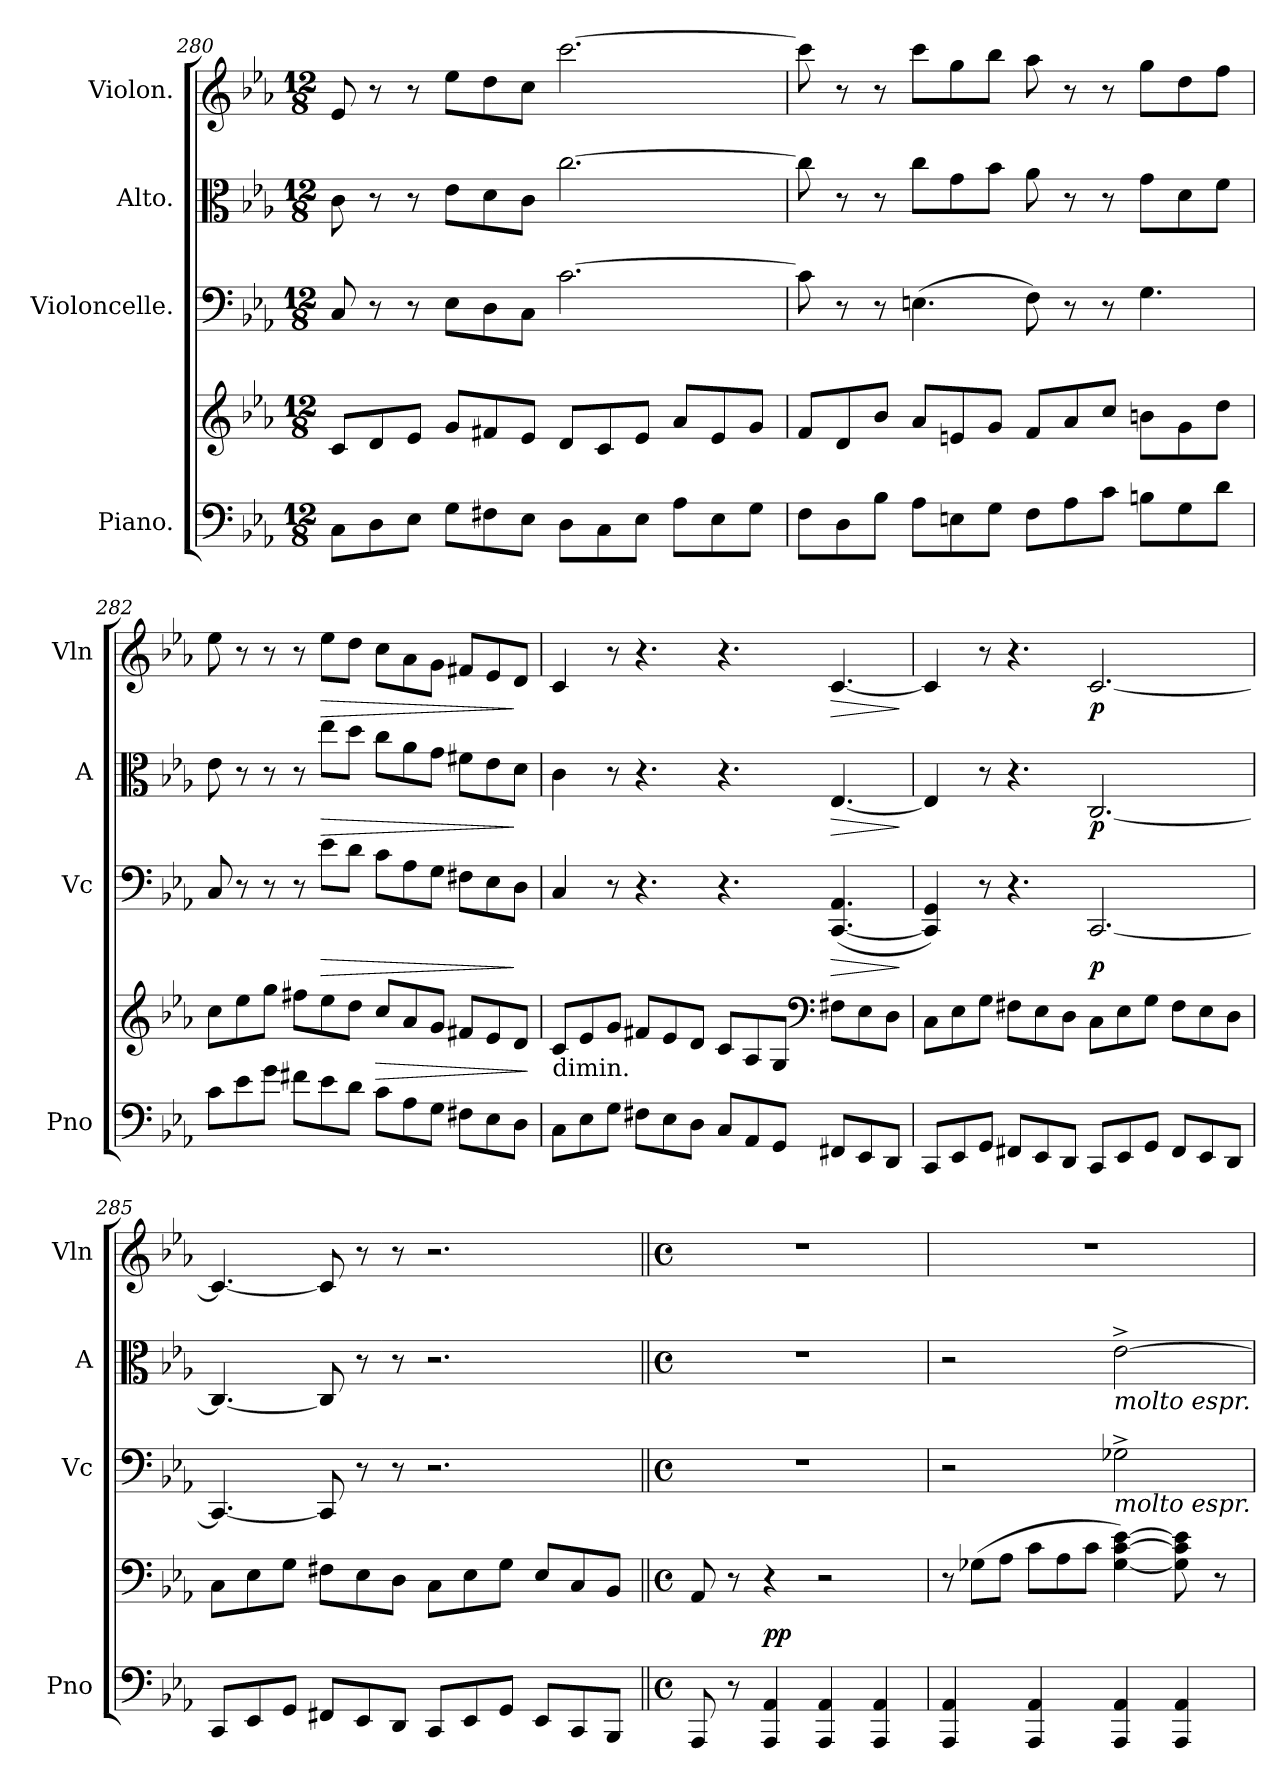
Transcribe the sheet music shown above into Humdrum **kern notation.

**kern	**kern	**dynam	**kern	**dynam	**kern	**dynam	**kern	**dynam
*part4	*part4	*part4	*part3	*part3	*part2	*part2	*part1	*part1
*staff5	*staff4	*staff4/5	*staff3	*staff3	*staff2	*staff2	*staff1	*staff1
*I"Piano.	*	*	*I"Violoncelle.	*	*I"Alto.	*	*I"Violon.	*
*I'Pno	*	*	*I'Vc	*	*I'A	*	*I'Vln	*
*clefF4	*clefG2	*	*clefF4	*	*clefC3	*	*clefG2	*
*k[b-e-a-]	*k[b-e-a-]	*	*k[b-e-a-]	*	*k[b-e-a-]	*	*k[b-e-a-]	*
*M12/8	*M12/8	*	*M12/8	*	*M12/8	*	*M12/8	*
=280	=280	=280	=280	=280	=280	=280	=280	=280
8C\L	8c/L	.	8C/	.	8c\	.	8e-/	.
8D\	8d/	.	8r	.	8r	.	8r	.
8E-\J	8e-/J	.	8r	.	8r	.	8r	.
8G\L	8g/L	.	8E-\L	.	8e-\L	.	8ee-\L	.
8F#X\	8f#X/	.	8D\	.	8d\	.	8dd\	.
8E-\J	8e-/J	.	8C\J	.	8c\J	.	8cc\J	.
8D\L	8d/L	.	[2.c\	.	[2.cc\	.	[2.ccc\	.
8C\	8c/	.	.	.	.	.	.	.
8E-\J	8e-/J	.	.	.	.	.	.	.
8A-\L	8a-/L	.	.	.	.	.	.	.
8E-\	8e-/	.	.	.	.	.	.	.
8G\J	8g/J	.	.	.	.	.	.	.
=281	=281	=281	=281	=281	=281	=281	=281	=281
8F\L	8f/L	.	8c\]	.	8cc\]	.	8ccc\]	.
8D\	8d/	.	8r	.	8r	.	8r	.
8B-\J	8b-/J	.	8r	.	8r	.	8r	.
8A-\L	8a-/L	.	(4.En\	.	8cc\L	.	8ccc\L	.
8En\	8en/	.	.	.	8g\	.	8gg\	.
8G\J	8g/J	.	.	.	8b-\J	.	8bb-\J	.
8F\L	8f/L	.	8F\)	.	8a-\	.	8aa-\	.
8A-\	8a-/	.	8r	.	8r	.	8r	.
8c\J	8cc/J	.	8r	.	8r	.	8r	.
8Bn\L	8bn\L	.	4.G\	.	8g\L	.	8gg\L	.
8G\	8g\	.	.	.	8d\	.	8dd\	.
8d\J	8dd\J	.	.	.	8f\J	.	8ff\J	.
=282	=282	=282	=282	=282	=282	=282	=282	=282
8c\L	8cc\L	.	8C/	.	8e-\	.	8ee-\	.
8e-\	8ee-\	.	8r	.	8r	.	8r	.
8g\J	8gg\J	.	8r	.	8r	.	8r	.
8f#X\L	8ff#X\L	.	8r	.	8r	.	8r	.
!	!	!	!	!LO:HP:b	!	!LO:HP:b	!	!LO:HP:b
8e-\	8ee-\	.	8e-\L	>	8ee-\L	>	8ee-\L	>
8d\J	8dd\J	.	8d\J	.	8dd\J	.	8dd\J	.
8c\L	8cc/L	>	8c\L	.	8cc\L	.	8cc\L	.
8A-\	8a-/	.	8A-\	.	8a-\	.	8a-\	.
8G\J	8g/J	.	8G\J	.	8g\J	.	8g\J	.
8F#X\L	8f#X/L	.	8F#X\L	.	8f#X\L	.	8f#X/L	.
8E-\	8e-/	.	8E-\	.	8e-\	.	8e-/	.
8D\J	8d/J	.	8D\J	]	8d\J	]	8d/J	]
.	.	]	.	.	.	.	.	.
=283	=283	=283	=283	=283	=283	=283	=283	=283
!	!LO:TX:c:t=dimin.	!	!	!	!	!	!	!
8C\L	8c/L	.	4C/	.	4c\	.	4c/	.
8E-\	8e-/	.	.	.	.	.	.	.
8G\J	8g/J	.	8r	.	8r	.	8r	.
8F#X\L	8f#X/L	.	4.r	.	4.r	.	4.r	.
8E-\	8e-/	.	.	.	.	.	.	.
8D\J	8d/J	.	.	.	.	.	.	.
8C/L	8c/L	.	4.r	.	4.r	.	4.r	.
8AA-/	8A-/	.	.	.	.	.	.	.
8GG/J	8G/J	.	.	.	.	.	.	.
*	*clefF4	*	*	*	*	*	*	*
!	!	!	!	!LO:HP:b	!	!LO:HP:b	!	!LO:HP:b
8FF#X/L	8F#X\L	.	(>[4.CC/ 4.AA-/	>	[4.E-/	>	[4.c/	>
8EE-/	8E-\	.	.	.	.	.	.	.
8DD/J	8D\J	.	.	.	.	.	.	.
.	.	.	.	]	.	]	.	]
=284	=284	=284	=284	=284	=284	=284	=284	=284
8CC/L	8C\L	.	4CC]/ 4GG/)	.	4E-/]	.	4c/]	.
8EE-/	8E-\	.	.	.	.	.	.	.
8GG/J	8G\J	.	8r	.	8r	.	8r	.
8FF#X/L	8F#X\L	.	4.r	.	4.r	.	4.r	.
8EE-/	8E-\	.	.	.	.	.	.	.
8DD/J	8D\J	.	.	.	.	.	.	.
8CC/L	8C\L	.	[2.CC/	p	[2.C/	p	[2.c/	p
8EE-/	8E-\	.	.	.	.	.	.	.
8GG/J	8G\J	.	.	.	.	.	.	.
8FF#/L	8F#\L	.	.	.	.	.	.	.
8EE-/	8E-\	.	.	.	.	.	.	.
8DD/J	8D\J	.	.	.	.	.	.	.
=285	=285	=285	=285	=285	=285	=285	=285	=285
8CC/L	8C\L	.	4.CC/_	.	4.C/_	.	4.c/_	.
8EE-/	8E-\	.	.	.	.	.	.	.
8GG/J	8G\J	.	.	.	.	.	.	.
8FF#X/L	8F#X\L	.	8CC/]	.	8C/]	.	8c/]	.
8EE-/	8E-\	.	8r	.	8r	.	8r	.
8DD/J	8D\J	.	8r	.	8r	.	8r	.
8CC/L	8C\L	.	2.r	.	2.r	.	2.r	.
8EE-/	8E-\	.	.	.	.	.	.	.
8GG/J	8G\J	.	.	.	.	.	.	.
8EE-/L	8E-/L	.	.	.	.	.	.	.
8CC/	8C/	.	.	.	.	.	.	.
8BBB-/J	8BB-/J	.	.	.	.	.	.	.
=286||	=286||	=286||	=286||	=286||	=286||	=286||	=286||	=286||
*M4/4	*M4/4	*	*M4/4	*	*M4/4	*	*M4/4	*
*met(c)	*met(c)	*	*met(c)	*	*met(c)	*	*met(c)	*
8AAA-/	8AA-/	.	1r	.	1r	.	1r	.
8r	8r	.	.	.	.	.	.	.
4AAA-/ 4AA-/	4r	pp	.	.	.	.	.	.
4AAA-/ 4AA-/	2r	.	.	.	.	.	.	.
4AAA-/ 4AA-/	.	.	.	.	.	.	.	.
=287	=287	=287	=287	=287	=287	=287	=287	=287
*	*Xtuplet	*	*	*	*	*	*	*
4AAA-/ 4AA-/	12r	.	2r	.	2r	.	1r	.
.	(12G-X\L	.	.	.	.	.	.	.
.	12A-\J	.	.	.	.	.	.	.
4AAA-/ 4AA-/	12c\L	.	.	.	.	.	.	.
.	12A-\	.	.	.	.	.	.	.
.	12c\J	.	.	.	.	.	.	.
!	!	!	!	!	!LO:TX:b:i:t=molto espr.	!	!	!
!	!	!	!LO:TX:b:i:t=molto espr.	!	!	!	!	!
4AAA-/ 4AA-/	[4G-\ [4c\ [4e-\)	.	2G-X^\	.	[2e-^\	.	.	.
4AAA-/ 4AA-/	8G-]\ 8c]\ 8e-]\	.	.	.	.	.	.	.
.	8r	.	.	.	.	.	.	.
=	=	=	=	=	=	=	=	=
*-	*-	*-	*-	*-	*-	*-	*-	*-
